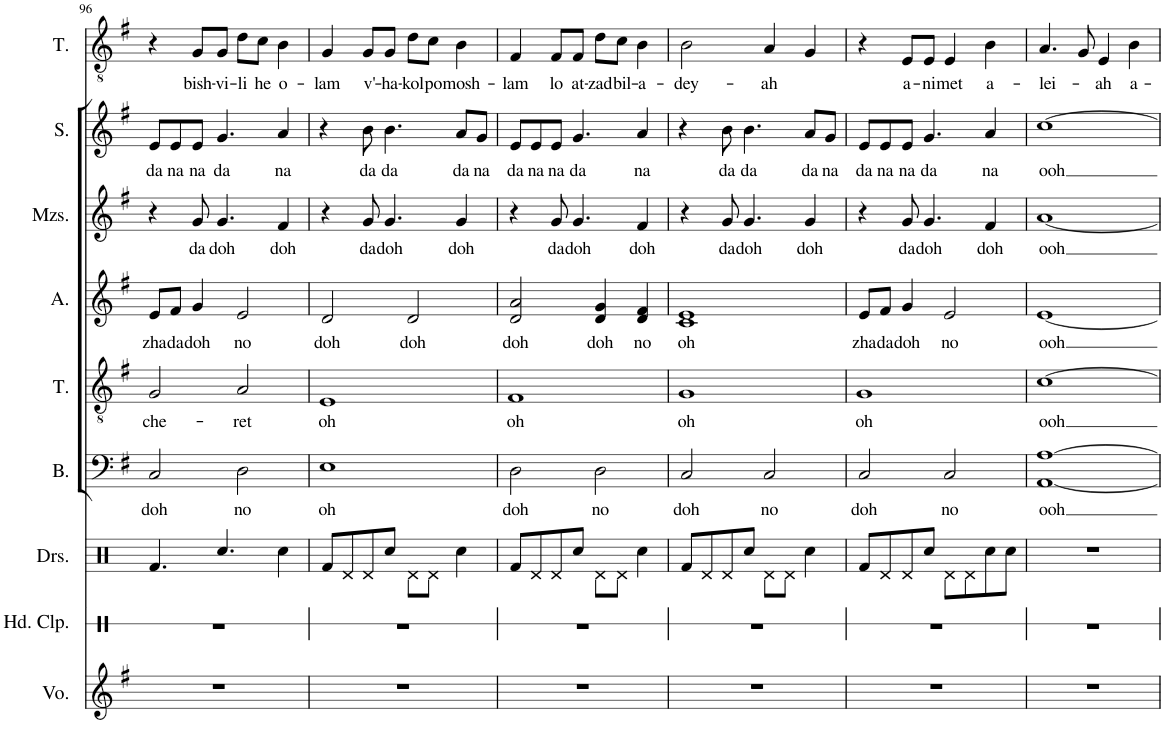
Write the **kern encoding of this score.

**kern	**kern	**kern	**kern	**text	**kern	**text	**kern	**text	**kern	**text	**kern	**text	**kern	**text
*part9	*part8	*part7	*part6	*part6	*part5	*part5	*part4	*part4	*part3	*part3	*part2	*part2	*part1	*part1
*staff9	*staff8	*staff7	*staff6	*staff6	*staff5	*staff5	*staff4	*staff4	*staff3	*staff3	*staff2	*staff2	*staff1	*staff1
*I"Voice	*I"Hand Clap	*I"Drumset	*I"Bass	*	*I"Tenor	*	*I"Alto	*	*I"Mezzo-soprano	*	*I"Soprano	*	*I"Tenor	*
*I'Vo.	*I'Hd. Clp.	*I'Drs.	*I'B.	*	*I'T.	*	*I'A.	*	*I'Mzs.	*	*I'S.	*	*I'T.	*
!!LO:PB:g=z
*clefG2	*clefX	*clefX	*clefF4	*	*clefGv2	*	*clefG2	*	*clefG2	*	*clefG2	*	*clefGv2	*
*k[f#]	*k[]	*k[]	*k[f#]	*	*k[f#]	*	*k[f#]	*	*k[f#]	*	*k[f#]	*	*k[f#]	*
*M4/4	*M4/4	*M4/4	*M4/4	*	*M4/4	*	*M4/4	*	*M4/4	*	*M4/4	*	*M4/4	*
*met(c)	*met(c)	*met(c)	*met(c)	*	*met(c)	*	*met(c)	*	*met(c)	*	*met(c)	*	*met(c)	*
=96	=96	=96	=96	=96	=96	=96	=96	=96	=96	=96	=96	=96	=96	=96
!	!	!	!	!LO:LY:b	!	!LO:LY:b	!	!LO:LY:b	!	!	!	!LO:LY:b	!	!
1r	1r	4.Rf/	2C/	doh	2G/	che-	8e/L	zha	4r	.	8e/L	da	4r	.
!	!	!	!	!	!	!	!	!LO:LY:b	!	!	!	!LO:LY:b	!	!
.	.	.	.	.	.	.	8f#/J	da	.	.	8e/	na	.	.
!	!	!	!	!	!	!	!	!LO:LY:b	!	!LO:LY:b	!	!LO:LY:b	!	!LO:LY:b
.	.	.	.	.	.	.	4g/	doh	8g/	da	8e/J	na	8G/L	bish-
!	!	!	!	!	!	!	!	!	!	!LO:LY:b	!	!LO:LY:b	!	!LO:LY:b
.	.	4.Rcc/	.	.	.	.	.	.	4.g/	doh	4.g/	da	8G/J	-vi-
!	!	!	!	!LO:LY:b	!	!LO:LY:b	!	!LO:LY:b	!	!	!	!	!	!LO:LY:b
.	.	.	2D\	no	2A/	-ret	2e/	no	.	.	.	.	8d\L	-li
!	!	!	!	!	!	!	!	!	!	!	!	!	!	!LO:LY:b
.	.	.	.	.	.	.	.	.	.	.	.	.	8c\J	he
!	!	!	!	!	!	!	!	!	!	!LO:LY:b	!	!LO:LY:b	!	!LO:LY:b
.	.	4Rcc\	.	.	.	.	.	.	4f#/	doh	4a/	na	4B\	o-
=97	=97	=97	=97	=97	=97	=97	=97	=97	=97	=97	=97	=97	=97	=97
!	!	!	!	!LO:LY:b	!	!LO:LY:b	!	!LO:LY:b	!	!	!	!	!	!LO:LY:b
1r	1r	8Rf/L	1E	oh	1E	oh	2d/	doh	4r	.	4r	.	4G/	-lam
.	.	8Rd/	.	.	.	.	.	.	.	.	.	.	.	.
!	!	!	!	!	!	!	!	!	!	!LO:LY:b	!	!LO:LY:b	!	!LO:LY:b
.	.	8Rd/	.	.	.	.	.	.	8g/	da	8b\	da	8G/L	v'-
!	!	!	!	!	!	!	!	!	!	!LO:LY:b	!	!LO:LY:b	!	!LO:LY:b
.	.	8Rcc/J	.	.	.	.	.	.	4.g/	doh	4.b\	da	8G/J	-ha-
!	!	!	!	!	!	!	!	!LO:LY:b	!	!	!	!	!	!LO:LY:b
.	.	8Rd\L	.	.	.	.	2d/	doh	.	.	.	.	8d\L	-kol
!	!	!	!	!	!	!	!	!	!	!	!	!	!	!LO:LY:b
.	.	8Rd\J	.	.	.	.	.	.	.	.	.	.	8c\J	po
!	!	!	!	!	!	!	!	!	!	!LO:LY:b	!	!LO:LY:b	!	!LO:LY:b
.	.	4Rcc\	.	.	.	.	.	.	4g/	doh	8a/L	da	4B\	mosh-
!	!	!	!	!	!	!	!	!	!	!	!	!LO:LY:b	!	!
.	.	.	.	.	.	.	.	.	.	.	8g/J	na	.	.
=98	=98	=98	=98	=98	=98	=98	=98	=98	=98	=98	=98	=98	=98	=98
!	!	!	!	!LO:LY:b	!	!LO:LY:b	!	!LO:LY:b	!	!	!	!LO:LY:b	!	!LO:LY:b
1r	1r	8Rf/L	2D\	doh	1F#	oh	2d/ 2a/	doh	4r	.	8e/L	da	4F#/	-lam
!	!	!	!	!	!	!	!	!	!	!	!	!LO:LY:b	!	!
.	.	8Rd/	.	.	.	.	.	.	.	.	8e/	na	.	.
!	!	!	!	!	!	!	!	!	!	!LO:LY:b	!	!LO:LY:b	!	!LO:LY:b
.	.	8Rd/	.	.	.	.	.	.	8g/	da	8e/J	na	8F#/L	lo
!	!	!	!	!	!	!	!	!	!	!LO:LY:b	!	!LO:LY:b	!	!LO:LY:b
.	.	8Rcc/J	.	.	.	.	.	.	4.g/	doh	4.g/	da	8F#/J	at-
!	!	!	!	!LO:LY:b	!	!	!	!LO:LY:b	!	!	!	!	!	!LO:LY:b
.	.	8Rd\L	2D\	no	.	.	4d/ 4g/	doh	.	.	.	.	8d\L	-zad
!	!	!	!	!	!	!	!	!	!	!	!	!	!	!LO:LY:b
.	.	8Rd\J	.	.	.	.	.	.	.	.	.	.	8c\J	bil-
!	!	!	!	!	!	!	!	!LO:LY:b	!	!LO:LY:b	!	!LO:LY:b	!	!LO:LY:b
.	.	4Rcc\	.	.	.	.	4d/ 4f#/	no	4f#/	doh	4a/	na	4B\	-a-
=99	=99	=99	=99	=99	=99	=99	=99	=99	=99	=99	=99	=99	=99	=99
!	!	!	!	!LO:LY:b	!	!LO:LY:b	!	!LO:LY:b	!	!	!	!	!	!LO:LY:b
1r	1r	8Rf/L	2C/	doh	1G	oh	1c 1e	oh	4r	.	4r	.	2B\	-dey-
.	.	8Rd/	.	.	.	.	.	.	.	.	.	.	.	.
!	!	!	!	!	!	!	!	!	!	!LO:LY:b	!	!LO:LY:b	!	!
.	.	8Rd/	.	.	.	.	.	.	8g/	da	8b\	da	.	.
!	!	!	!	!	!	!	!	!	!	!LO:LY:b	!	!LO:LY:b	!	!
.	.	8Rcc/J	.	.	.	.	.	.	4.g/	doh	4.b\	da	.	.
!	!	!	!	!LO:LY:b	!	!	!	!	!	!	!	!	!	!LO:LY:b
.	.	8Rd\L	2C/	no	.	.	.	.	.	.	.	.	4A/	-ah
.	.	8Rd\J	.	.	.	.	.	.	.	.	.	.	.	.
!	!	!	!	!	!	!	!	!	!	!LO:LY:b	!	!LO:LY:b	!	!
.	.	4Rcc\	.	.	.	.	.	.	4g/	doh	8a/L	da	4G/	.
!	!	!	!	!	!	!	!	!	!	!	!	!LO:LY:b	!	!
.	.	.	.	.	.	.	.	.	.	.	8g/J	na	.	.
=100	=100	=100	=100	=100	=100	=100	=100	=100	=100	=100	=100	=100	=100	=100
!	!	!	!	!LO:LY:b	!	!LO:LY:b	!	!LO:LY:b	!	!	!	!LO:LY:b	!	!
1r	1r	8Rf/L	2C/	doh	1G	oh	8e/L	zha	4r	.	8e/L	da	4r	.
!	!	!	!	!	!	!	!	!LO:LY:b	!	!	!	!LO:LY:b	!	!
.	.	8Rd/	.	.	.	.	8f#/J	da	.	.	8e/	na	.	.
!	!	!	!	!	!	!	!	!LO:LY:b	!	!LO:LY:b	!	!LO:LY:b	!	!LO:LY:b
.	.	8Rd/	.	.	.	.	4g/	doh	8g/	da	8e/J	na	8E/L	a-
!	!	!	!	!	!	!	!	!	!	!LO:LY:b	!	!LO:LY:b	!	!LO:LY:b
.	.	8Rcc/J	.	.	.	.	.	.	4.g/	doh	4.g/	da	8E/J	-ni
!	!	!	!	!LO:LY:b	!	!	!	!LO:LY:b	!	!	!	!	!	!LO:LY:b
.	.	8Rd\L	2C/	no	.	.	2e/	no	.	.	.	.	4E/	met
.	.	8Rd\	.	.	.	.	.	.	.	.	.	.	.	.
!	!	!	!	!	!	!	!	!	!	!LO:LY:b	!	!LO:LY:b	!	!LO:LY:b
.	.	8Rcc\	.	.	.	.	.	.	4f#/	doh	4a/	na	4B\	a-
.	.	8Rcc\J	.	.	.	.	.	.	.	.	.	.	.	.
=101	=101	=101	=101	=101	=101	=101	=101	=101	=101	=101	=101	=101	=101	=101
!	!	!	!	!LO:LY:b	!	!LO:LY:b	!	!LO:LY:b	!	!LO:LY:b	!	!LO:LY:b	!	!LO:LY:b
1r	1r	1r	[1AA [1A	ooh	[1c	ooh	[1e	ooh	[1a	ooh	[1cc	ooh	4.A/	-lei-
.	.	.	.	.	.	.	.	.	.	.	.	.	8G/	.
!	!	!	!	!	!	!	!	!	!	!	!	!	!	!LO:LY:b
.	.	.	.	.	.	.	.	.	.	.	.	.	4E/	-ah
!	!	!	!	!	!	!	!	!	!	!	!	!	!	!LO:LY:b
.	.	.	.	.	.	.	.	.	.	.	.	.	4B\	a-
=	=	=	=	=	=	=	=	=	=	=	=	=	=	=
*-	*-	*-	*-	*-	*-	*-	*-	*-	*-	*-	*-	*-	*-	*-
